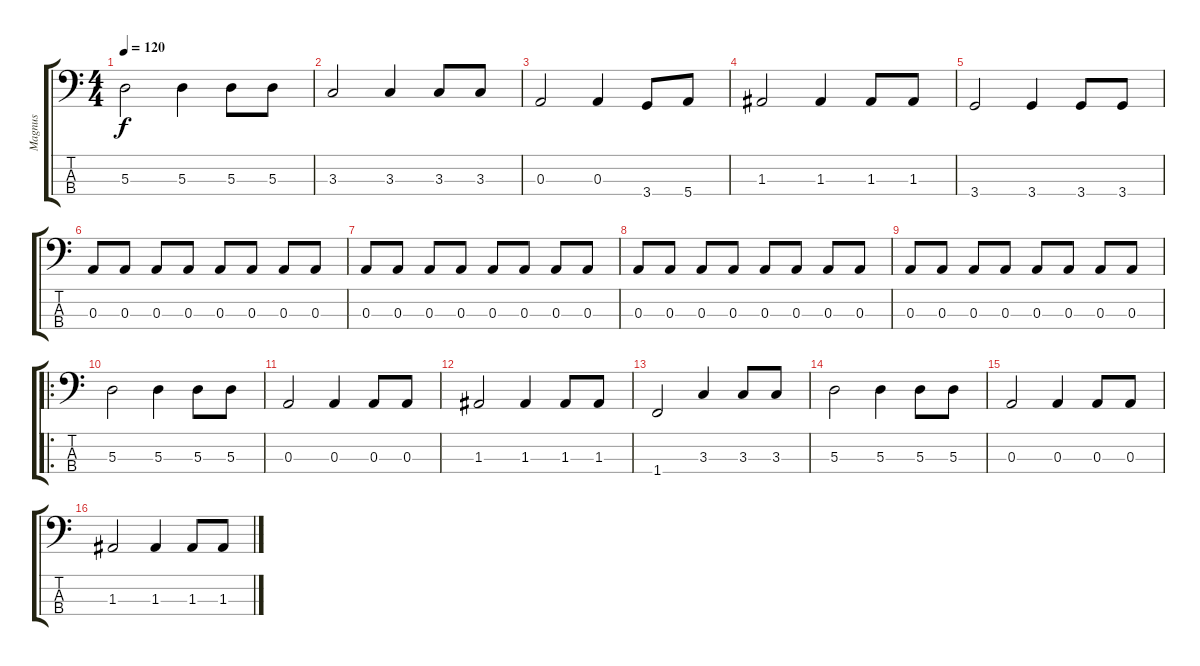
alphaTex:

\track ("Magnus" "Magnus") {instrument electricbassfinger}
\staff {score tabs}
\tuning (G2 D2 A1 E1) {hide}
\ts (4 4)
\tempo 120
\clef f4
\ks c
5.3.2{dy f} 5.3.4 5.3.8 5.3.8 |
3.3.2 3.3.4 3.3.8 3.3.8 |
0.3.2 0.3.4 3.4.8 5.4.8 |
1.3.2 1.3.4 1.3.8 1.3.8 |
3.4.2 3.4.4 3.4.8 3.4.8 |
0.3.8 0.3.8 0.3.8 0.3.8 0.3.8 0.3.8 0.3.8 0.3.8 |
0.3.8 0.3.8 0.3.8 0.3.8 0.3.8 0.3.8 0.3.8 0.3.8 |
0.3.8 0.3.8 0.3.8 0.3.8 0.3.8 0.3.8 0.3.8 0.3.8 |
0.3.8 0.3.8 0.3.8 0.3.8 0.3.8 0.3.8 0.3.8 0.3.8 |
\ro
5.3.2 5.3.4 5.3.8 5.3.8 |
0.3.2 0.3.4 0.3.8 0.3.8 |
1.3.2 1.3.4 1.3.8 1.3.8 |
1.4.2 3.3.4 3.3.8 3.3.8 |
5.3.2 5.3.4 5.3.8 5.3.8 |
0.3.2 0.3.4 0.3.8 0.3.8 |
1.3.2 1.3.4 1.3.8 1.3.8
